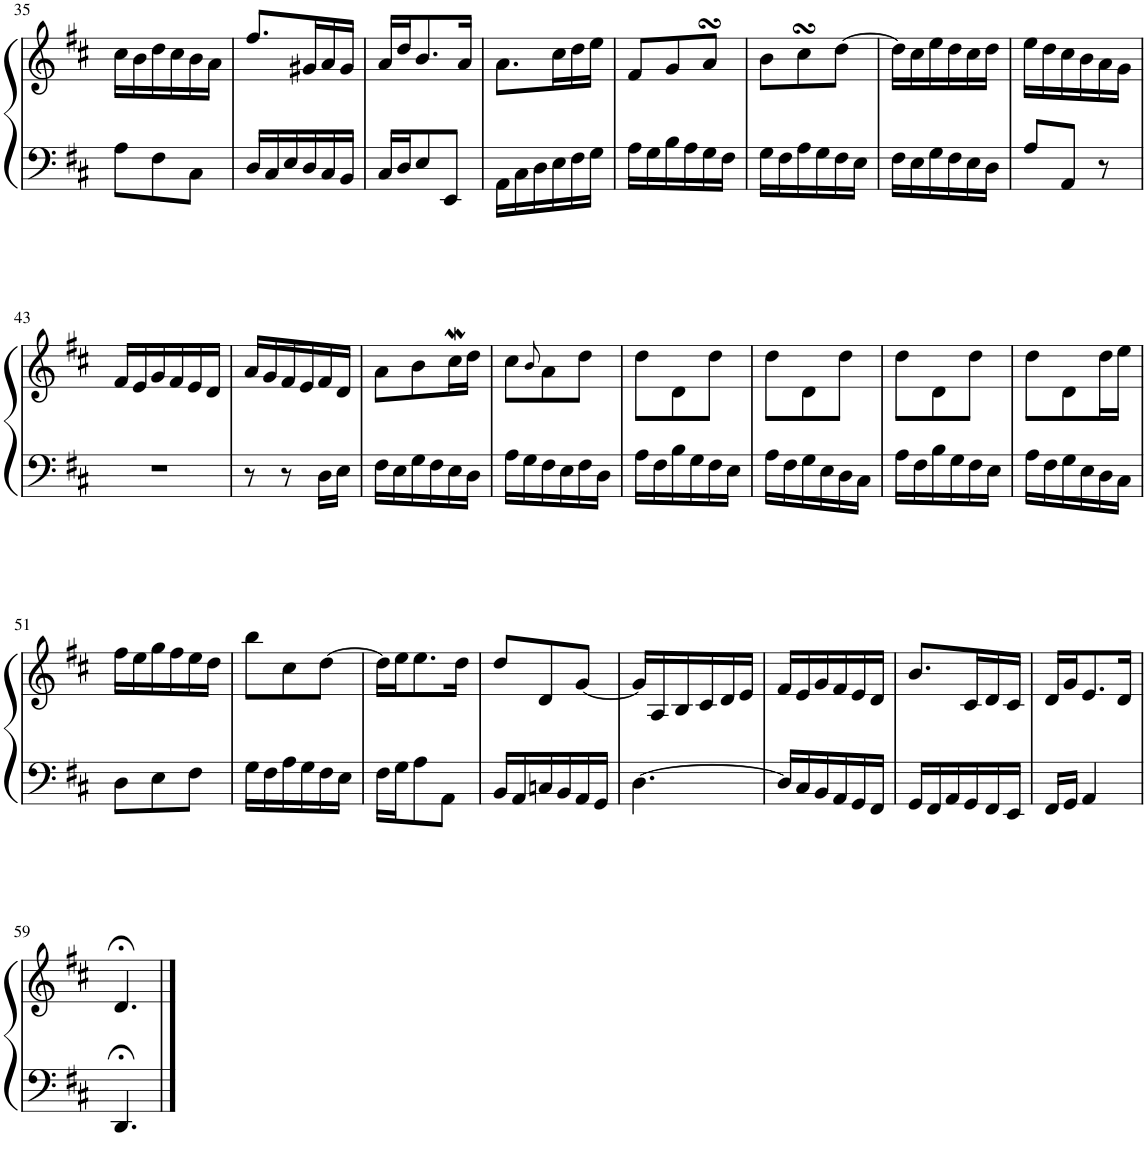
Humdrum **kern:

**kern	**kern
*part1	*part1
*staff2	*staff1
*I"Piano	*
*I'Pno	*
!!LO:PB:g=z
*clefF4	*clefG2
*k[f#c#]	*k[f#c#]
*M3/8	*M3/8
=35	=35
8A\L	16cc#\LL
.	16b\
8F#\	16dd\
.	16cc#\
8C#\J	16b\
.	16a\JJ
=36	=36
16D/LL	8.ff#/L
16C#/	.
16E/	.
16D/	16g#X/L
16C#/	16a/
16BB/JJ	16g#/JJ
=37	=37
16C#/LL	16a/LL
16D/J	16dd/J
8E/	8.b/
8EE/J	.
.	16a/Jk
=38	=38
16AA\LL	8.a\L
16C#\	.
16D\	.
16E\	16cc#\L
16F#\	16dd\
16G\JJ	16ee\JJ
=39	=39
16A\LL	8f#/L
16G\	.
16B\	8g/
16A\	.
16G\	8asSSS/J
16F#\JJ	.
=40	=40
16G\LL	8b\L
16F#\	.
16A\	8cc#sSsS\
16G\	.
16F#\	[8dd\J
16E\JJ	.
=41	=41
16F#\LL	16dd\LL]
16E\	16cc#\
16G\	16ee\
16F#\	16dd\
16E\	16cc#\
16D\JJ	16dd\JJ
=42	=42
8A/L	16ee\LL
.	16dd\
8AA/J	16cc#\
.	16b\
8r	16a\
.	16g\JJ
!!LO:LB:g=z
=43	=43
4.r	16f#/LL
.	16e/
.	16g/
.	16f#/
.	16e/
.	16d/JJ
=44	=44
8r	16a/LL
.	16g/
8r	16f#/
.	16e/
16D\LL	16f#/
16E\JJ	16d/JJ
=45	=45
16F#\LL	8a\L
16E\	.
16G\	8b\
16F#\	.
16E\	16cc#W\L
16D\JJ	16dd\JJ
=46	=46
16A\LL	8cc#\L
16G\	.
.	8qb/
16F#\	8a\
16E\	.
16F#\	8dd\J
16D\JJ	.
=47	=47
16A\LL	8dd\L
16F#\	.
16B\	8d\
16G\	.
16F#\	8dd\J
16E\JJ	.
=48	=48
16A\LL	8dd\L
16F#\	.
16G\	8d\
16E\	.
16D\	8dd\J
16C#\JJ	.
=49	=49
16A\LL	8dd\L
16F#\	.
16B\	8d\
16G\	.
16F#\	8dd\J
16E\JJ	.
=50	=50
16A\LL	8dd\L
16F#\	.
16G\	8d\
16E\	.
16D\	16dd\L
16C#\JJ	16ee\JJ
!!LO:LB:g=z
=51	=51
8D\L	16ff#\LL
.	16ee\
8E\	16gg\
.	16ff#\
8F#\J	16ee\
.	16dd\JJ
=52	=52
16G\LL	8bb\L
16F#\	.
16A\	8cc#\
16G\	.
16F#\	[8dd\J
16E\JJ	.
=53	=53
16F#\LL	16dd\LL]
16G\J	16ee\J
8A\	8.ee\
8AA\J	.
.	16dd\Jk
=54	=54
16BB/LL	8dd/L
16AA/	.
16Cn/	8d/
16BB/	.
16AA/	[8g/J
16GG/JJ	.
=55	=55
[4.D\	16g/LL]
.	16A/
.	16B/
.	16c#/
.	16d/
.	16e/JJ
=56	=56
16D/LL]	16f#/LL
16C#/	16e/
16BB/	16g/
16AA/	16f#/
16GG/	16e/
16FF#/JJ	16d/JJ
=57	=57
16GG/LL	8.b/L
16FF#/	.
16AA/	.
16GG/	16c#/L
16FF#/	16d/
16EE/JJ	16c#/JJ
=58	=58
16FF#/LL	16d/LL
16GG/JJ	16g/J
4AA/	8.e/
.	16d/Jk
!!LO:LB:g=z
=59	=59
4.DD;</	4.d;</
==	==
*-	*-
